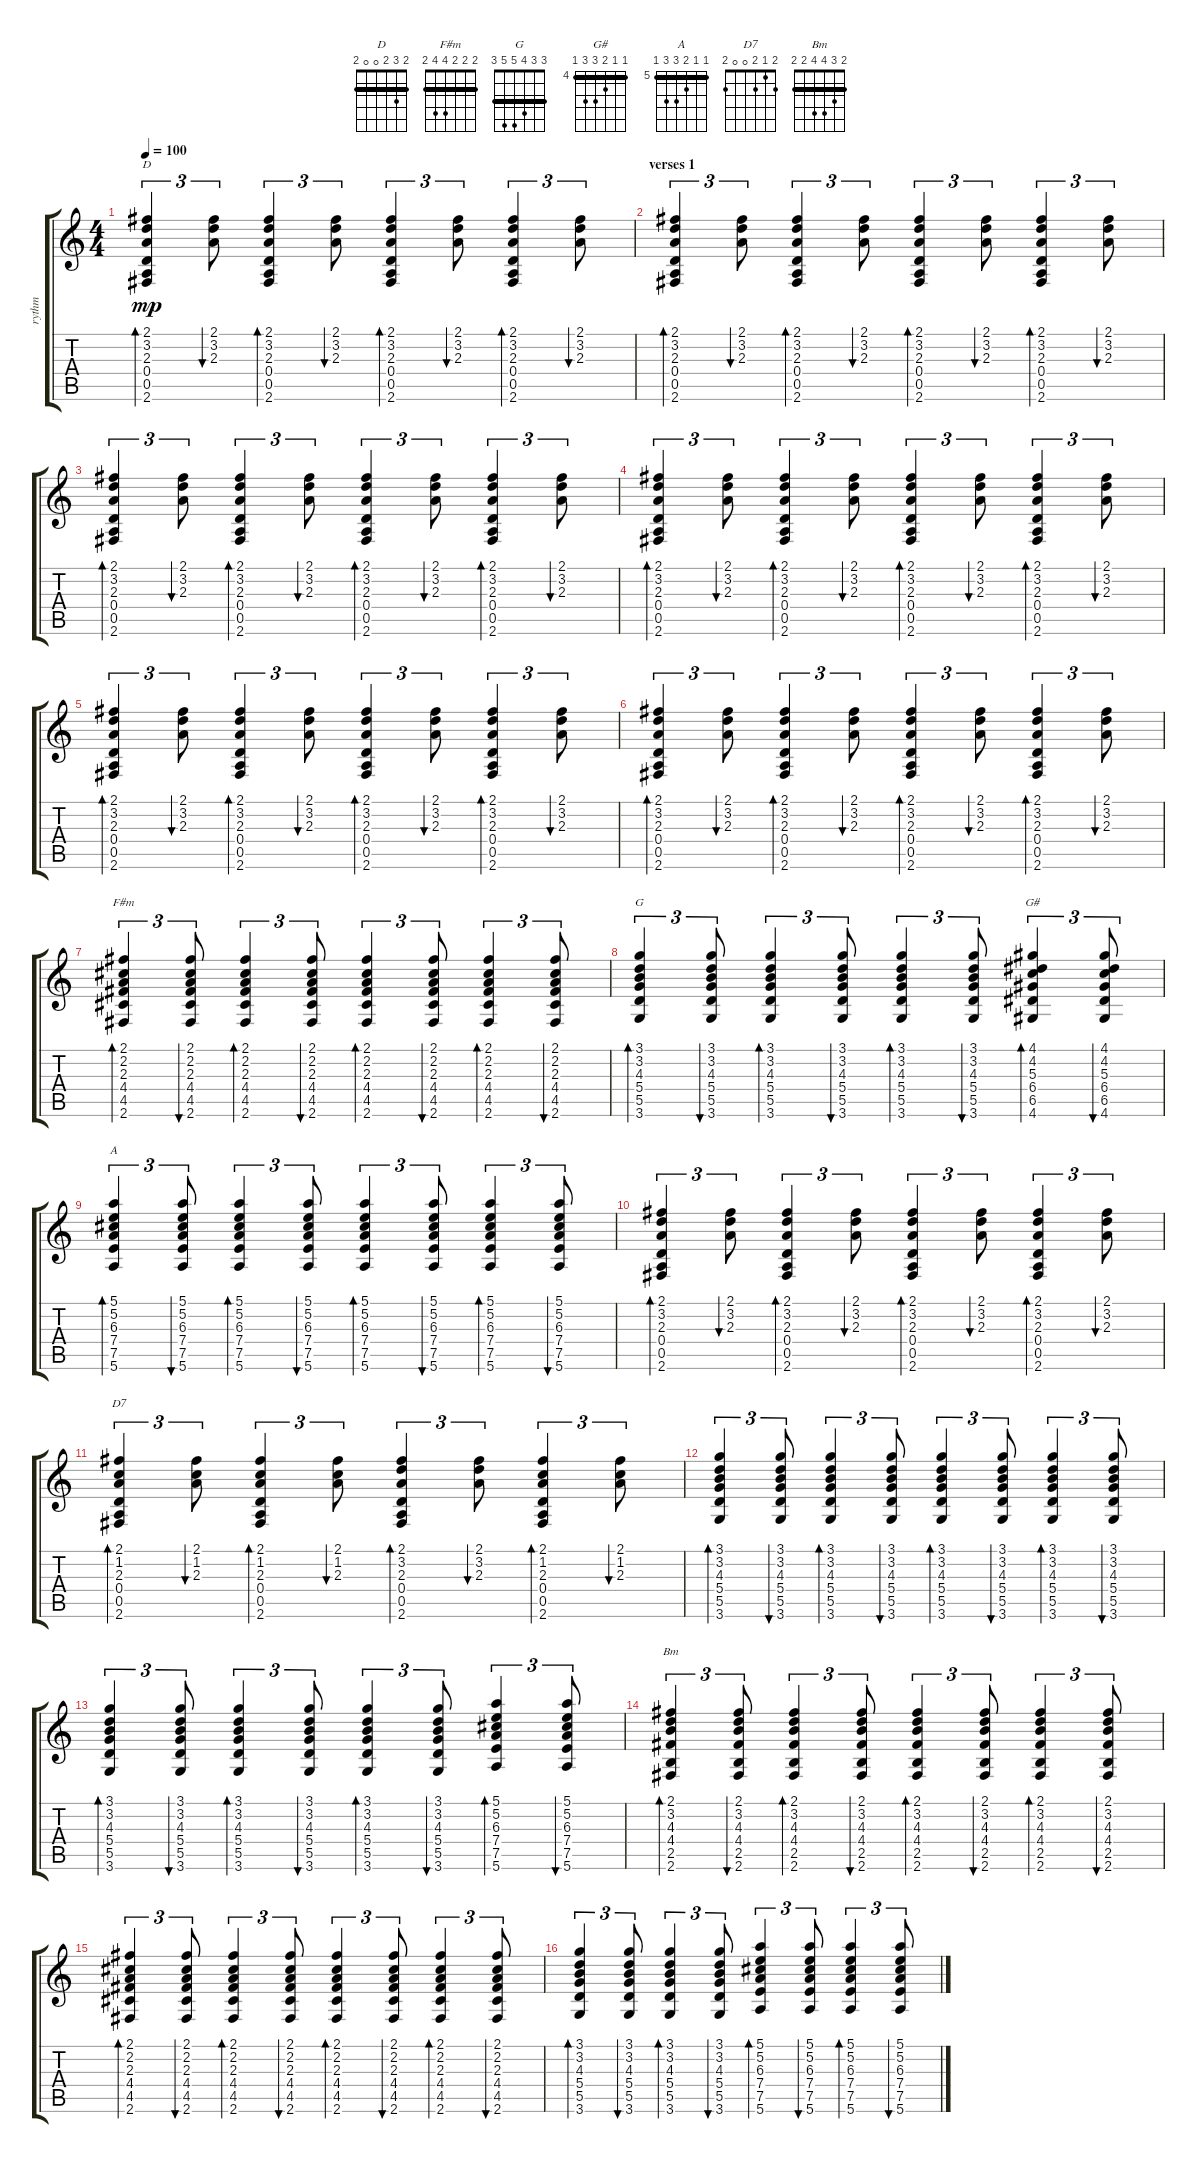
\track ("rythm" "rythm") {instrument acousticguitarsteel}
\staff {score tabs}
\tuning (E4 B3 G3 D3 A2 E2) {hide}
\chord ("D" 2 3 2 0 0 2) {barre 2}
\chord ("F#m" 2 2 2 4 4 2) {barre 2}
\chord ("G" 3 3 4 5 5 3) {barre 3}
\chord ("G#" 4 4 5 6 6 4) {firstfret 4 barre 4}
\chord ("A" 5 5 6 7 7 5) {firstfret 5 barre 5}
\chord ("D7" 2 1 2 0 0 2)
\chord ("Bm" 2 3 4 4 2 2) {barre 2}
\ts (4 4)
\tempo 100
\clef g2
\ks c
(2.1 3.2 2.3 0.4 0.5 2.6).4{tu (3 2) bd 60 ch "D" dy mp} (2.1 3.2 2.3).8{tu (3 2) bu 60} (2.1 3.2 2.3 0.4 0.5 2.6).4{tu (3 2) bd 60} (2.1 3.2 2.3).8{tu (3 2) bu 60} (2.1 3.2 2.3 0.4 0.5 2.6).4{tu (3 2) bd 60} (2.1 3.2 2.3).8{tu (3 2) bu 60} (2.1 3.2 2.3 0.4 0.5 2.6).4{tu (3 2) bd 60} (2.1 3.2 2.3).8{tu (3 2) bu 60} |
\section ("" "verses 1")
(2.1 3.2 2.3 0.4 0.5 2.6).4{tu (3 2) bd 60} (2.1 3.2 2.3).8{tu (3 2) bu 60} (2.1 3.2 2.3 0.4 0.5 2.6).4{tu (3 2) bd 60} (2.1 3.2 2.3).8{tu (3 2) bu 60} (2.1 3.2 2.3 0.4 0.5 2.6).4{tu (3 2) bd 60} (2.1 3.2 2.3).8{tu (3 2) bu 60} (2.1 3.2 2.3 0.4 0.5 2.6).4{tu (3 2) bd 60} (2.1 3.2 2.3).8{tu (3 2) bu 60} |
(2.1 3.2 2.3 0.4 0.5 2.6).4{tu (3 2) bd 60} (2.1 3.2 2.3).8{tu (3 2) bu 60} (2.1 3.2 2.3 0.4 0.5 2.6).4{tu (3 2) bd 60} (2.1 3.2 2.3).8{tu (3 2) bu 60} (2.1 3.2 2.3 0.4 0.5 2.6).4{tu (3 2) bd 60} (2.1 3.2 2.3).8{tu (3 2) bu 60} (2.1 3.2 2.3 0.4 0.5 2.6).4{tu (3 2) bd 60} (2.1 3.2 2.3).8{tu (3 2) bu 60} |
(2.1 3.2 2.3 0.4 0.5 2.6).4{tu (3 2) bd 60} (2.1 3.2 2.3).8{tu (3 2) bu 60} (2.1 3.2 2.3 0.4 0.5 2.6).4{tu (3 2) bd 60} (2.1 3.2 2.3).8{tu (3 2) bu 60} (2.1 3.2 2.3 0.4 0.5 2.6).4{tu (3 2) bd 60} (2.1 3.2 2.3).8{tu (3 2) bu 60} (2.1 3.2 2.3 0.4 0.5 2.6).4{tu (3 2) bd 60} (2.1 3.2 2.3).8{tu (3 2) bu 60} |
(2.1 3.2 2.3 0.4 0.5 2.6).4{tu (3 2) bd 60} (2.1 3.2 2.3).8{tu (3 2) bu 60} (2.1 3.2 2.3 0.4 0.5 2.6).4{tu (3 2) bd 60} (2.1 3.2 2.3).8{tu (3 2) bu 60} (2.1 3.2 2.3 0.4 0.5 2.6).4{tu (3 2) bd 60} (2.1 3.2 2.3).8{tu (3 2) bu 60} (2.1 3.2 2.3 0.4 0.5 2.6).4{tu (3 2) bd 60} (2.1 3.2 2.3).8{tu (3 2) bu 60} |
(2.1 3.2 2.3 0.4 0.5 2.6).4{tu (3 2) bd 60} (2.1 3.2 2.3).8{tu (3 2) bu 60} (2.1 3.2 2.3 0.4 0.5 2.6).4{tu (3 2) bd 60} (2.1 3.2 2.3).8{tu (3 2) bu 60} (2.1 3.2 2.3 0.4 0.5 2.6).4{tu (3 2) bd 60} (2.1 3.2 2.3).8{tu (3 2) bu 60} (2.1 3.2 2.3 0.4 0.5 2.6).4{tu (3 2) bd 60} (2.1 3.2 2.3).8{tu (3 2) bu 60} |
(2.1 2.2 2.3 4.4 4.5 2.6).4{tu (3 2) bd 60 ch "F#m"} (2.1 2.2 2.3 4.4 4.5 2.6).8{tu (3 2) bu 60} (2.1 2.2 2.3 4.4 4.5 2.6).4{tu (3 2) bd 60} (2.1 2.2 2.3 4.4 4.5 2.6).8{tu (3 2) bu 60} (2.1 2.2 2.3 4.4 4.5 2.6).4{tu (3 2) bd 60} (2.1 2.2 2.3 4.4 4.5 2.6).8{tu (3 2) bu 60} (2.1 2.2 2.3 4.4 4.5 2.6).4{tu (3 2) bd 60} (2.1 2.2 2.3 4.4 4.5 2.6).8{tu (3 2) bu 60} |
(3.1 3.2 4.3 5.4 5.5 3.6).4{tu (3 2) bd 60 ch "G"} (3.1 3.2 4.3 5.4 5.5 3.6).8{tu (3 2) bu 60} (3.1 3.2 4.3 5.4 5.5 3.6).4{tu (3 2) bd 60} (3.1 3.2 4.3 5.4 5.5 3.6).8{tu (3 2) bu 60} (3.1 3.2 4.3 5.4 5.5 3.6).4{tu (3 2) bd 60} (3.1 3.2 4.3 5.4 5.5 3.6).8{tu (3 2) bu 60} (4.1 4.2 5.3 6.4 6.5 4.6).4{tu (3 2) bd 60 ch "G#"} (4.1 4.2 5.3 6.4 6.5 4.6).8{tu (3 2) bu 60} |
(5.1 5.2 6.3 7.4 7.5 5.6).4{tu (3 2) bd 60 ch "A"} (5.1 5.2 6.3 7.4 7.5 5.6).8{tu (3 2) bu 60} (5.1 5.2 6.3 7.4 7.5 5.6).4{tu (3 2) bd 60} (5.1 5.2 6.3 7.4 7.5 5.6).8{tu (3 2) bu 60} (5.1 5.2 6.3 7.4 7.5 5.6).4{tu (3 2) bd 60} (5.1 5.2 6.3 7.4 7.5 5.6).8{tu (3 2) bu 60} (5.1 5.2 6.3 7.4 7.5 5.6).4{tu (3 2) bd 60} (5.1 5.2 6.3 7.4 7.5 5.6).8{tu (3 2) bu 60} |
(2.1 3.2 2.3 0.4 0.5 2.6).4{tu (3 2) bd 60} (2.1 3.2 2.3).8{tu (3 2) bu 60} (2.1 3.2 2.3 0.4 0.5 2.6).4{tu (3 2) bd 60} (2.1 3.2 2.3).8{tu (3 2) bu 60} (2.1 3.2 2.3 0.4 0.5 2.6).4{tu (3 2) bd 60} (2.1 3.2 2.3).8{tu (3 2) bu 60} (2.1 3.2 2.3 0.4 0.5 2.6).4{tu (3 2) bd 60} (2.1 3.2 2.3).8{tu (3 2) bu 60} |
(2.1 1.2 2.3 0.4 0.5 2.6).4{tu (3 2) bd 60 ch "D7"} (2.1 1.2 2.3).8{tu (3 2) bu 60} (2.1 1.2 2.3 0.4 0.5 2.6).4{tu (3 2) bd 60} (2.1 1.2 2.3).8{tu (3 2) bu 60} (2.1 3.2 2.3 0.4 0.5 2.6).4{tu (3 2) bd 60} (2.1 3.2 2.3).8{tu (3 2) bu 60} (2.1 1.2 2.3 0.4 0.5 2.6).4{tu (3 2) bd 60} (2.1 1.2 2.3).8{tu (3 2) bu 60} |
(3.1 3.2 4.3 5.4 5.5 3.6).4{tu (3 2) bd 60} (3.1 3.2 4.3 5.4 5.5 3.6).8{tu (3 2) bu 60} (3.1 3.2 4.3 5.4 5.5 3.6).4{tu (3 2) bd 60} (3.1 3.2 4.3 5.4 5.5 3.6).8{tu (3 2) bu 60} (3.1 3.2 4.3 5.4 5.5 3.6).4{tu (3 2) bd 60} (3.1 3.2 4.3 5.4 5.5 3.6).8{tu (3 2) bu 60} (3.1 3.2 4.3 5.4 5.5 3.6).4{tu (3 2) bd 60} (3.1 3.2 4.3 5.4 5.5 3.6).8{tu (3 2) bu 60} |
(3.1 3.2 4.3 5.4 5.5 3.6).4{tu (3 2) bd 60} (3.1 3.2 4.3 5.4 5.5 3.6).8{tu (3 2) bu 60} (3.1 3.2 4.3 5.4 5.5 3.6).4{tu (3 2) bd 60} (3.1 3.2 4.3 5.4 5.5 3.6).8{tu (3 2) bu 60} (3.1 3.2 4.3 5.4 5.5 3.6).4{tu (3 2) bd 60} (3.1 3.2 4.3 5.4 5.5 3.6).8{tu (3 2) bu 60} (5.1 5.2 6.3 7.4 7.5 5.6).4{tu (3 2) bd 60} (5.1 5.2 6.3 7.4 7.5 5.6).8{tu (3 2) bu 60} |
(2.1 3.2 4.3 4.4 2.5 2.6).4{tu (3 2) bd 60 ch "Bm"} (2.1 3.2 4.3 4.4 2.5 2.6).8{tu (3 2) bu 60} (2.1 3.2 4.3 4.4 2.5 2.6).4{tu (3 2) bd 60} (2.1 3.2 4.3 4.4 2.5 2.6).8{tu (3 2) bu 60} (2.1 3.2 4.3 4.4 2.5 2.6).4{tu (3 2) bd 60} (2.1 3.2 4.3 4.4 2.5 2.6).8{tu (3 2) bu 60} (2.1 3.2 4.3 4.4 2.5 2.6).4{tu (3 2) bd 60} (2.1 3.2 4.3 4.4 2.5 2.6).8{tu (3 2) bu 60} |
(2.1 2.2 2.3 4.4 4.5 2.6).4{tu (3 2) bd 60} (2.1 2.2 2.3 4.4 4.5 2.6).8{tu (3 2) bu 60} (2.1 2.2 2.3 4.4 4.5 2.6).4{tu (3 2) bd 60} (2.1 2.2 2.3 4.4 4.5 2.6).8{tu (3 2) bu 60} (2.1 2.2 2.3 4.4 4.5 2.6).4{tu (3 2) bd 60} (2.1 2.2 2.3 4.4 4.5 2.6).8{tu (3 2) bu 60} (2.1 2.2 2.3 4.4 4.5 2.6).4{tu (3 2) bd 60} (2.1 2.2 2.3 4.4 4.5 2.6).8{tu (3 2) bu 60} |
(3.1 3.2 4.3 5.4 5.5 3.6).4{tu (3 2) bd 60} (3.1 3.2 4.3 5.4 5.5 3.6).8{tu (3 2) bu 60} (3.1 3.2 4.3 5.4 5.5 3.6).4{tu (3 2) bd 60} (3.1 3.2 4.3 5.4 5.5 3.6).8{tu (3 2) bu 60} (5.1 5.2 6.3 7.4 7.5 5.6).4{tu (3 2) bd 60} (5.1 5.2 6.3 7.4 7.5 5.6).8{tu (3 2) bu 60} (5.1 5.2 6.3 7.4 7.5 5.6).4{tu (3 2) bd 60} (5.1 5.2 6.3 7.4 7.5 5.6).8{tu (3 2) bu 60}
